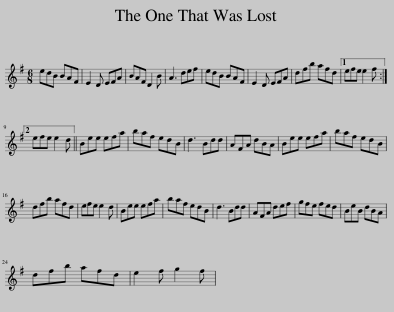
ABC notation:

X:1
L:1/8
M:6/8
I:linebreak $
K:Emin
V:1 treble
V:1
 edB BAF | E2 D EFA | BAF D2 B | A3 def | edB BAF | %5
 E2 D EFA | dfb afd |1 efe e2 f :|2$ efe e2 d || Bee efa | %10
 baf edB | d3 Bdd | AFA dBA | Bee efa | baf edB |$ %15
 dfb afd | efe e2 d | Bee efa | baf edB | d3 Bdd | %20
 AFA def | gfe fed | BeB dBA |$ dfb afd | e2 f g2 f | %25
